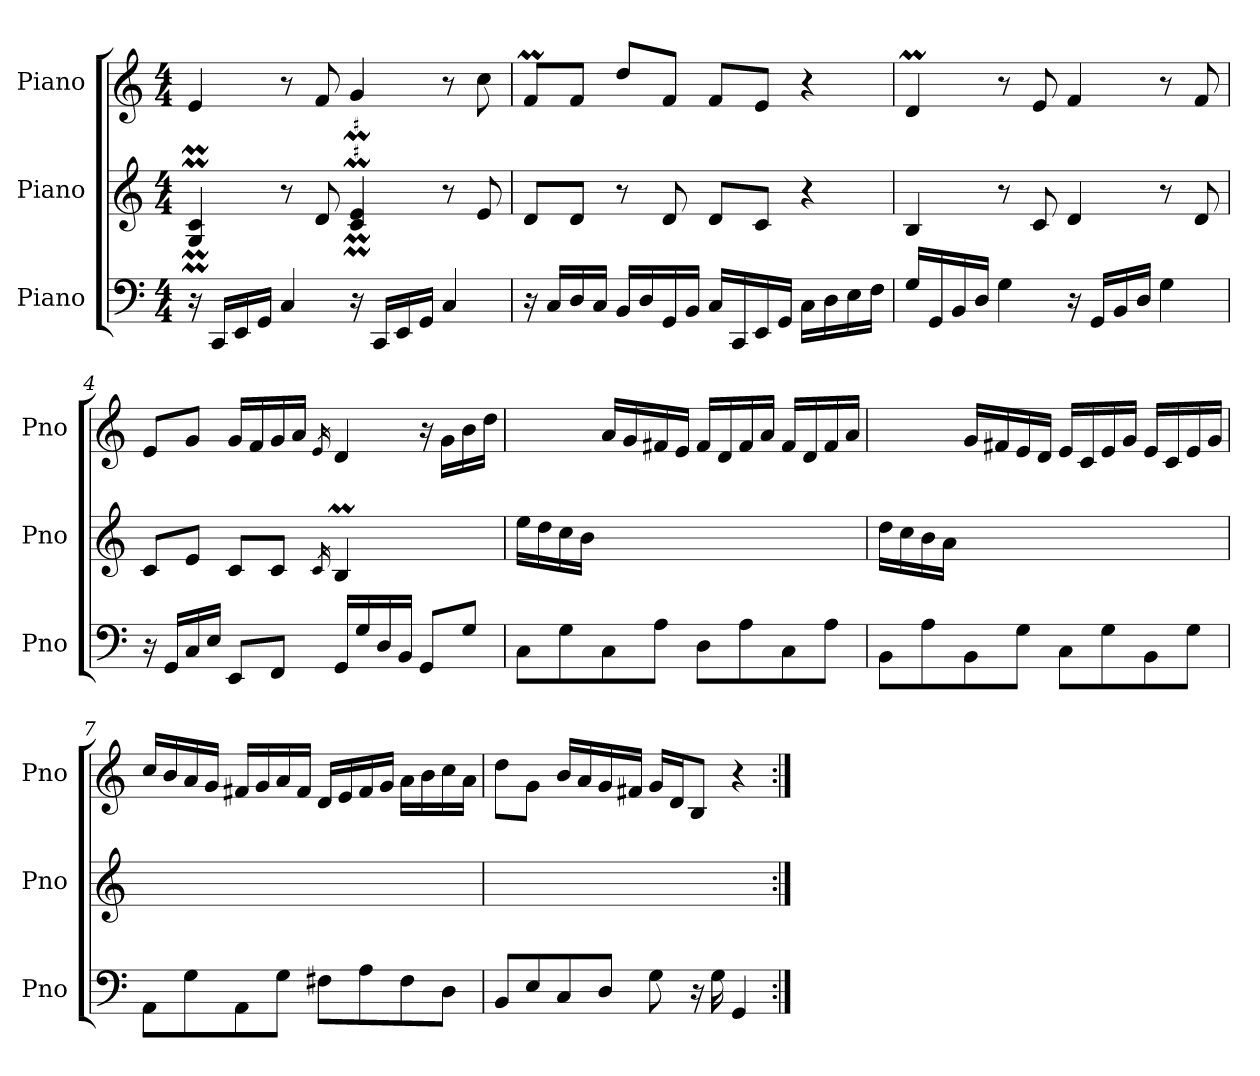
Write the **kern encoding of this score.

**kern	**kern	**kern
*part3	*part2	*part1
*staff3	*staff2	*staff1
*I"Piano	*I"Piano	*I"Piano
*I'Pno	*I'Pno	*I'Pno
*clefF4	*clefG2	*clefG2
*k[]	*k[]	*k[]
*M4/4	*M4/4	*M4/4
=1	=1	=1
16r	4G/M 4c/M	4e/
16CC/LL	.	.
16EE/	.	.
16GG/JJ	.	.
4C/	8r	8r
.	8d/	8f/
16r	4c/M 4e/M	4g/
16CC/LL	.	.
16EE/	.	.
16GG/JJ	.	.
4C/	8r	8r
.	8e/	8cc\
=2	=2	=2
16r	8d/L	8fM/L
16C/LL	.	.
16D/	8d/J	8f/J
16C/JJ	.	.
16BB/LL	8r	8dd/L
16D/	.	.
16GG/	8d/	8f/J
16BB/JJ	.	.
16C/LL	8d/L	8f/L
16CC/	.	.
16EE/	8c/J	8e/J
16GG/JJ	.	.
16C\LL	4r	4r
16D\	.	.
16E\	.	.
16F\JJ	.	.
=3	=3	=3
16G/LL	4B/	4dM/
16GG/	.	.
16BB/	.	.
16D/JJ	.	.
4G\	8r	8r
.	8c/	8e/
16r	4d/	4f/
16GG/LL	.	.
16BB/	.	.
16D/JJ	.	.
4G\	8r	8r
.	8d/	8f/
!!LO:LB:g=z
=4	=4	=4
16r	8c/L	8e/L
16GG/LL	.	.
16C/	8e/J	8g/J
16E/JJ	.	.
8EE/L	8c/L	16g/LL
.	.	16f/
8FF/J	8c/J	16g/
.	.	16a/JJ
.	16qc/	16qe/
16GG/LL	4Bm/	4d/
16G/	.	.
16D/	.	.
16BB/JJ	.	.
8GG/L	4ryy	16r
.	.	16g\LL
8G/J	.	16b\
.	.	16dd\JJ
=5	=5	=5
8C\L	16ee\LL	4ryy
.	16dd\	.
8G\	16cc\	.
.	16b\JJ	.
8C\	4ryy	16a/LL
.	.	16g/
8A\J	.	16f#X/
.	.	16e/JJ
8D\L	2ryy	16f#/LL
.	.	16d/
8A\	.	16f#/
.	.	16a/JJ
8C\	.	16f#/LL
.	.	16d/
8A\J	.	16f#/
.	.	16a/JJ
=6	=6	=6
8BB\L	16dd\LL	4ryy
.	16cc\	.
8A\	16b\	.
.	16a\JJ	.
8BB\	4ryy	16g/LL
.	.	16f#X/
8G\J	.	16e/
.	.	16d/JJ
8C\L	2ryy	16e/LL
.	.	16c/
8G\	.	16e/
.	.	16g/JJ
8BB\	.	16e/LL
.	.	16c/
8G\J	.	16e/
.	.	16g/JJ
!!LO:LB:g=z
=7	=7	=7
8AA\L	1ryy	16cc/LL
.	.	16b/
8G\	.	16a/
.	.	16g/JJ
8AA\	.	16f#X/LL
.	.	16g/
8G\J	.	16a/
.	.	16f#/JJ
8F#X\L	.	16d/LL
.	.	16e/
8A\	.	16f#/
.	.	16g/JJ
8F#\	.	16a\LL
.	.	16b\
8D\J	.	16cc\
.	.	16a\JJ
=8	=8	=8
8BB/L	1ryy	8dd\L
8E/	.	8g\J
8C/	.	16b/LL
.	.	16a/
8D/J	.	16g/
.	.	16f#X/JJ
8G\	.	16g/LL
.	.	16d/J
16r	.	8B/J
16G\	.	.
4GG/	.	4r
=:|!	=:|!	=:|!
*-	*-	*-
